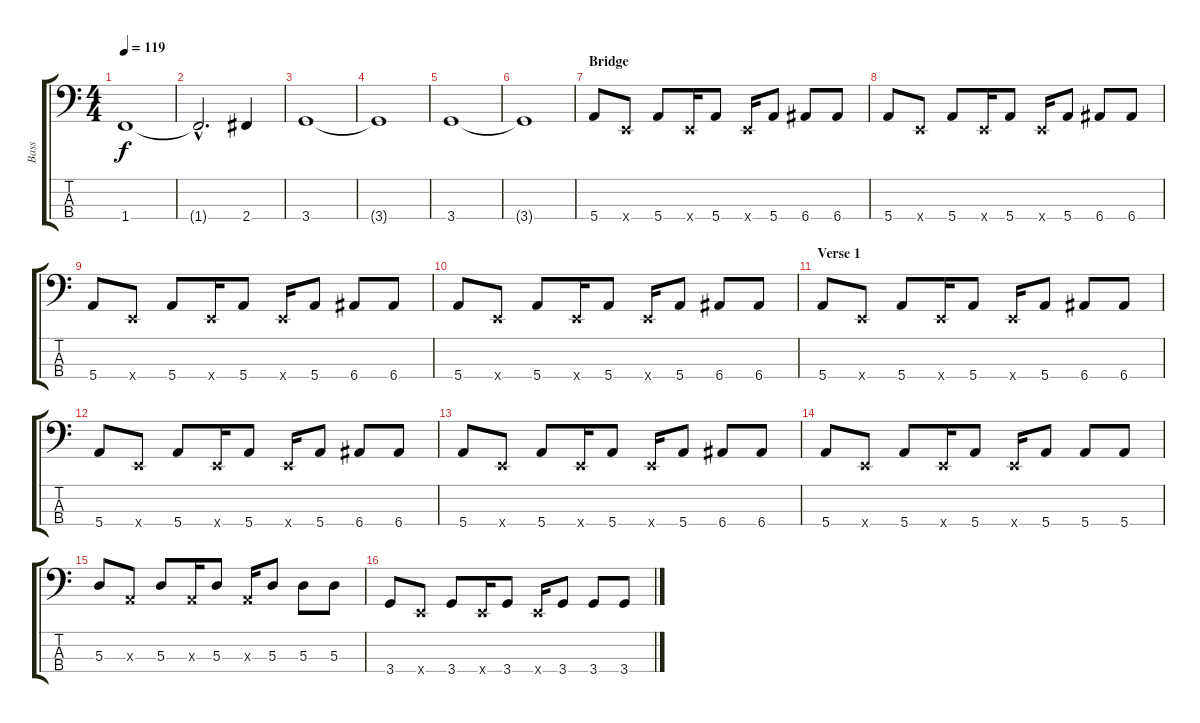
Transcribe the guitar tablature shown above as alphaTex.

\track ("Bass" "Bass") {instrument electricbasspick}
\staff {score tabs}
\tuning (G2 D2 A1 E1) {hide}
\ts (4 4)
\tempo 119
\clef f4
\ks c
1.4.1{dy f} |
1.4{hac t}.2{d} 2.4.4 |
3.4.1 |
3.4{t}.1 |
3.4.1 |
3.4{t}.1 |
\section ("" "Bridge")
5.4.8 0.4{x}.8 5.4.8 0.4{x}.16 5.4.8 0.4{x}.16 5.4.8 6.4.8 6.4.8 |
5.4.8 0.4{x}.8 5.4.8 0.4{x}.16 5.4.8 0.4{x}.16 5.4.8 6.4.8 6.4.8 |
5.4.8 0.4{x}.8 5.4.8 0.4{x}.16 5.4.8 0.4{x}.16 5.4.8 6.4.8 6.4.8 |
5.4.8 0.4{x}.8 5.4.8 0.4{x}.16 5.4.8 0.4{x}.16 5.4.8 6.4.8 6.4.8 |
\section ("" "Verse 1")
5.4.8 0.4{x}.8 5.4.8 0.4{x}.16 5.4.8 0.4{x}.16 5.4.8 6.4.8 6.4.8 |
5.4.8 0.4{x}.8 5.4.8 0.4{x}.16 5.4.8 0.4{x}.16 5.4.8 6.4.8 6.4.8 |
5.4.8 0.4{x}.8 5.4.8 0.4{x}.16 5.4.8 0.4{x}.16 5.4.8 6.4.8 6.4.8 |
5.4.8 0.4{x}.8 5.4.8 0.4{x}.16 5.4.8 0.4{x}.16 5.4.8 5.4.8 5.4.8 |
5.3.8 0.3{x}.8 5.3.8 0.3{x}.16 5.3.8 0.3{x}.16 5.3.8 5.3.8 5.3.8 |
3.4.8 0.4{x}.8 3.4.8 0.4{x}.16 3.4.8 0.4{x}.16 3.4.8 3.4.8 3.4.8
